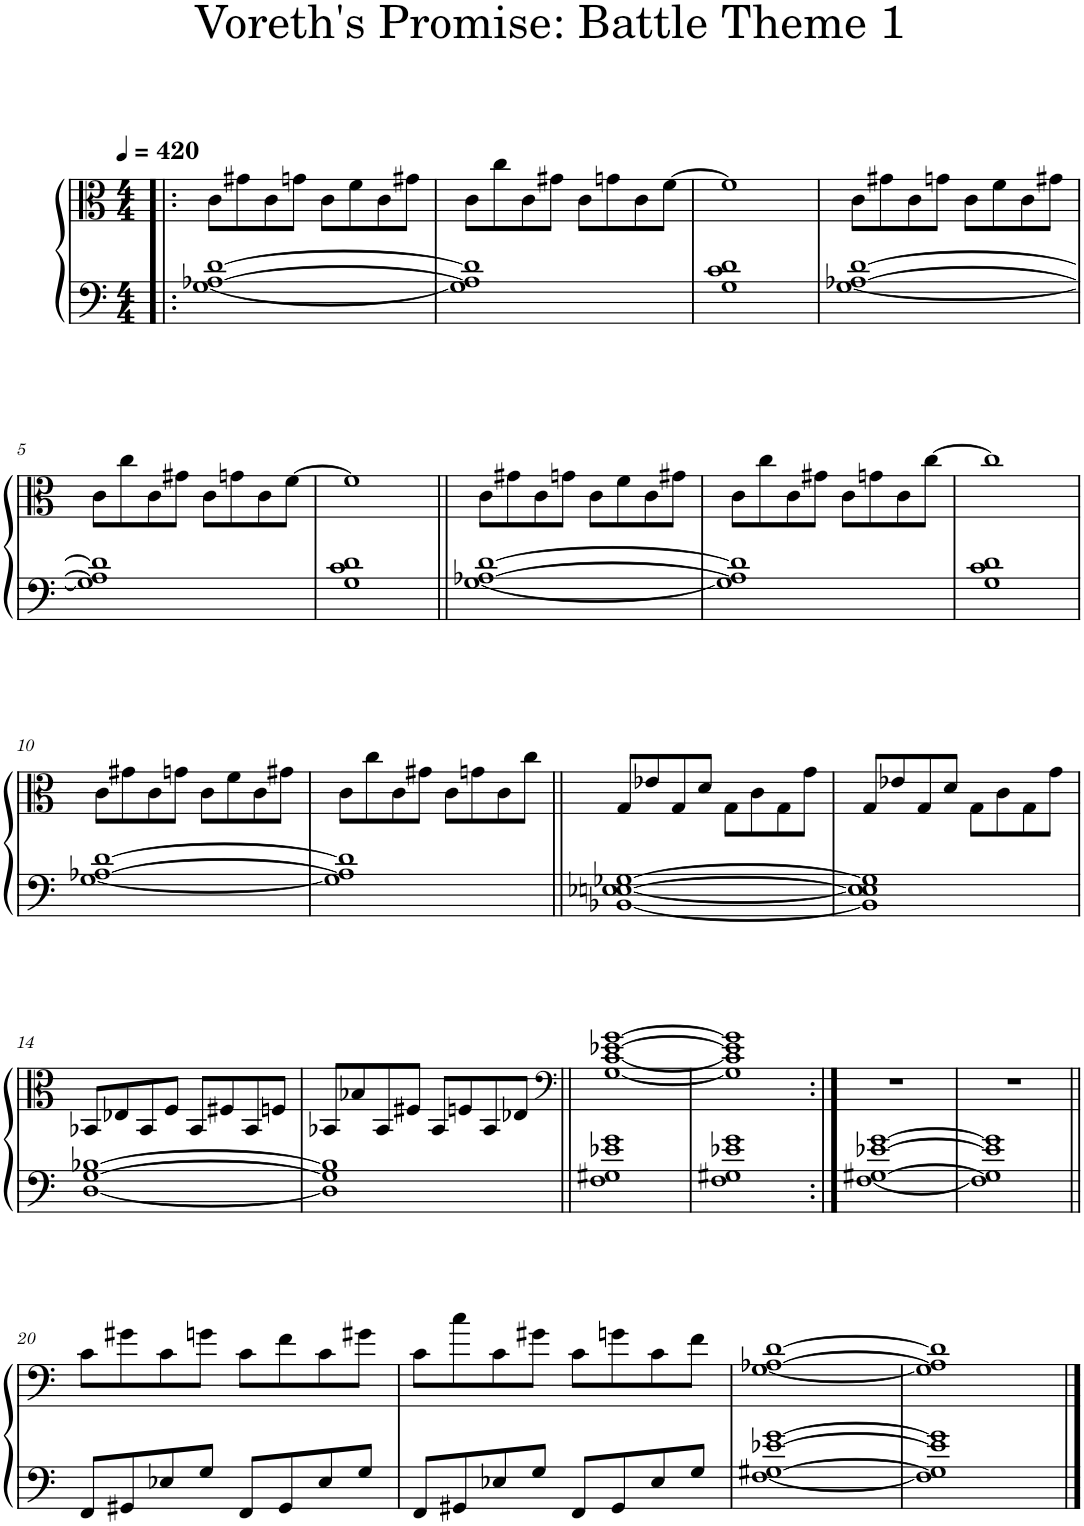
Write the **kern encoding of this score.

**kern	**kern
*part1	*part1
*staff2	*staff1
*I"Piano	*
*I'Pno.	*
*clefF4	*clefC3
*k[]	*k[]
*M4/4	*M4/4
*MM420	*MM420
=1!|:	=1!|:
[1G [1A-X [1d	8c\L
.	8g#X\
.	8c\
.	8gn\J
.	8c\L
.	8f\
.	8c\
.	8g#X\J
=2	=2
1G] 1A-] 1d]	8c\L
.	8cc\
.	8c\
.	8g#X\J
.	8c\L
.	8gn\
.	8c\
.	[8f\J
=3	=3
1G 1c 1d	1f]
=4	=4
[1G [1A-X [1d	8c\L
.	8g#X\
.	8c\
.	8gn\J
.	8c\L
.	8f\
.	8c\
.	8g#X\J
!!LO:LB:g=z
=5	=5
1G] 1A-] 1d]	8c\L
.	8cc\
.	8c\
.	8g#X\J
.	8c\L
.	8gn\
.	8c\
.	[8f\J
=6	=6
1G 1c 1d	1f]
=7||	=7||
[1G [1A-X [1d	8c\L
.	8g#X\
.	8c\
.	8gn\J
.	8c\L
.	8f\
.	8c\
.	8g#X\J
=8	=8
1G] 1A-] 1d]	8c\L
.	8cc\
.	8c\
.	8g#X\J
.	8c\L
.	8gn\
.	8c\
.	[8cc\J
=9	=9
1G 1c 1d	1cc]
!!LO:LB:g=z
=10	=10
[1G [1A-X [1d	8c\L
.	8g#X\
.	8c\
.	8gn\J
.	8c\L
.	8f\
.	8c\
.	8g#X\J
=11	=11
1G] 1A-] 1d]	8c\L
.	8cc\
.	8c\
.	8g#X\J
.	8c\L
.	8gn\
.	8c\
.	8cc\J
=12||	=12||
[1BB-X [1E-X [1En [1G-X	8G/L
.	8e-X/
.	8G/
.	8d/J
.	8G\L
.	8c\
.	8G\
.	8g\J
=13	=13
1BB-] 1E-] 1E] 1G-]	8G/L
.	8e-X/
.	8G/
.	8d/J
.	8G\L
.	8c\
.	8G\
.	8g\J
!!LO:LB:g=z
=14	=14
[1D [1G [1B-X	8BB-X/L
.	8E-X/
.	8BB-/
.	8F/J
.	8BB-/L
.	8F#X/
.	8BB-/
.	8Fn/J
=15	=15
1D] 1G] 1B-]	8BB-X/L
.	8B-X/
.	8BB-/
.	8F#X/J
.	8BB-/L
.	8Fn/
.	8BB-/
.	8E-X/J
=16||	=16||
*	*clefF4
1F 1G#X 1e-X 1g	[1G [1c [1e-X [1g
=17	=17
1F 1G#X 1e-X 1g	1G] 1c] 1e-] 1g]
=18:|!	=18:|!
[1F [1G#X [1e-X [1g	1r
=19	=19
1F] 1G#] 1e-] 1g]	1r
!!LO:LB:g=z
=20||	=20||
8FF/L	8c\L
8GG#X/	8g#X\
8E-X/	8c\
8G/J	8gn\J
8FF/L	8c\L
8GG#/	8f\
8E-/	8c\
8G/J	8g#X\J
=21	=21
8FF/L	8c\L
8GG#X/	8cc\
8E-X/	8c\
8G/J	8g#X\J
8FF/L	8c\L
8GG#/	8gn\
8E-/	8c\
8G/J	8f\J
=22	=22
[1F [1G#X [1e-X [1g	[1G [1A-X [1d
=23	=23
1F] 1G#] 1e-] 1g]	1G] 1A-] 1d]
==	==
*-	*-
